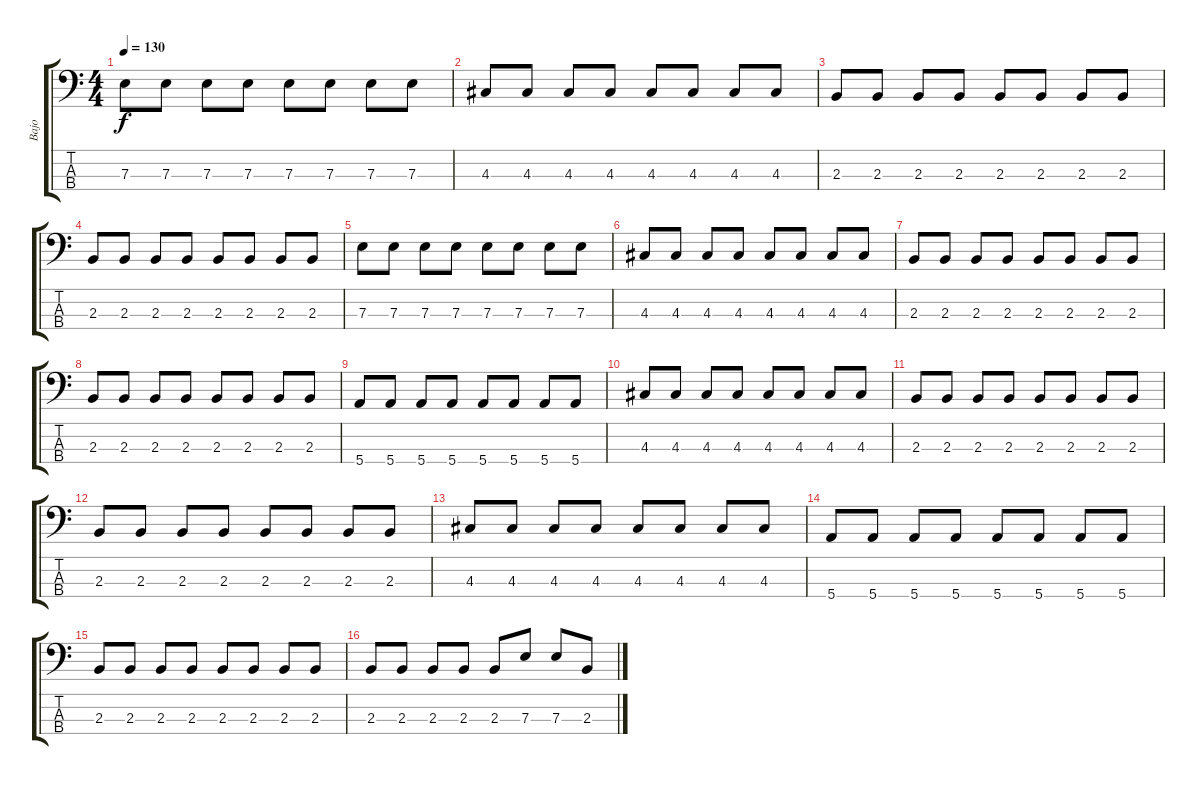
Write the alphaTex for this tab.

\track ("Bajo" "Bajo") {instrument electricbasspick}
\staff {score tabs}
\tuning (G2 D2 A1 E1) {hide}
\ts (4 4)
\tempo 130
\clef f4
\ks c
7.3.8{dy f instrument electricbasspick} 7.3.8 7.3.8 7.3.8 7.3.8 7.3.8 7.3.8 7.3.8 |
4.3.8 4.3.8 4.3.8 4.3.8 4.3.8 4.3.8 4.3.8 4.3.8 |
2.3.8 2.3.8 2.3.8 2.3.8 2.3.8 2.3.8 2.3.8 2.3.8 |
2.3.8 2.3.8 2.3.8 2.3.8 2.3.8 2.3.8 2.3.8 2.3.8 |
7.3.8 7.3.8 7.3.8 7.3.8 7.3.8 7.3.8 7.3.8 7.3.8 |
4.3.8 4.3.8 4.3.8 4.3.8 4.3.8 4.3.8 4.3.8 4.3.8 |
2.3.8 2.3.8 2.3.8 2.3.8 2.3.8 2.3.8 2.3.8 2.3.8 |
2.3.8 2.3.8 2.3.8 2.3.8 2.3.8 2.3.8 2.3.8 2.3.8 |
5.4.8 5.4.8 5.4.8 5.4.8 5.4.8 5.4.8 5.4.8 5.4.8 |
4.3.8 4.3.8 4.3.8 4.3.8 4.3.8 4.3.8 4.3.8 4.3.8 |
2.3.8 2.3.8 2.3.8 2.3.8 2.3.8 2.3.8 2.3.8 2.3.8 |
2.3.8 2.3.8 2.3.8 2.3.8 2.3.8 2.3.8 2.3.8 2.3.8 |
4.3.8 4.3.8 4.3.8 4.3.8 4.3.8 4.3.8 4.3.8 4.3.8 |
5.4.8 5.4.8 5.4.8 5.4.8 5.4.8 5.4.8 5.4.8 5.4.8 |
2.3.8 2.3.8 2.3.8 2.3.8 2.3.8 2.3.8 2.3.8 2.3.8 |
2.3.8 2.3.8 2.3.8 2.3.8 2.3.8 7.3.8 7.3.8 2.3.8
